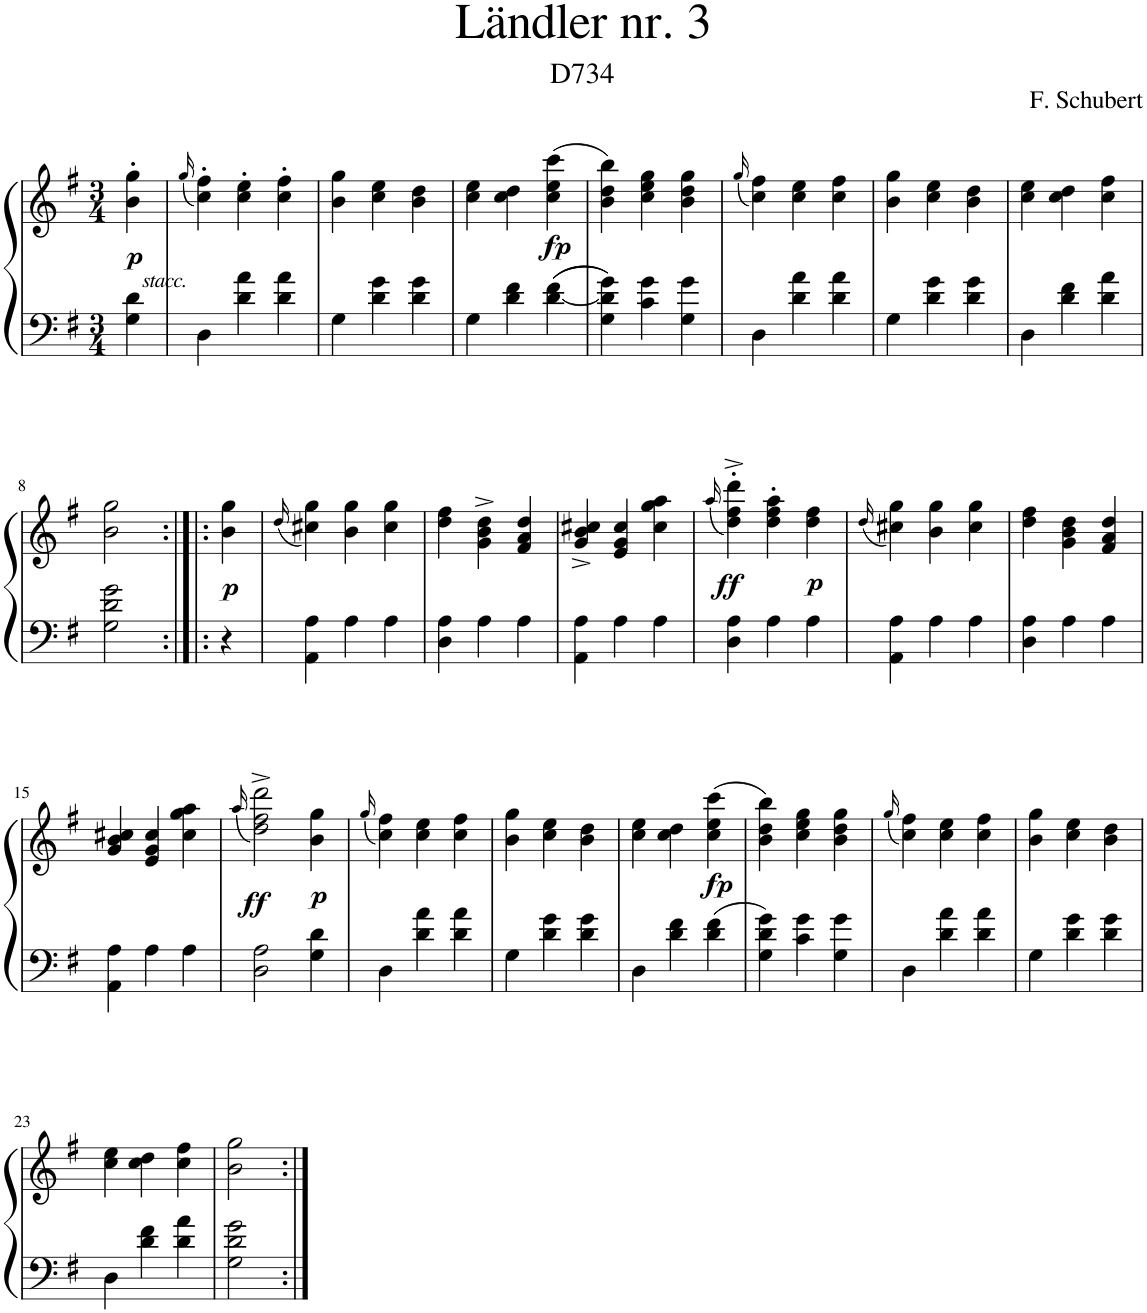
**kern	**kern	**dynam
*part1	*part1	*part1
*staff2	*staff1	*staff1/2
*I"Piano	*	*
*I'Pno.	*	*
*clefF4	*clefG2	*
*k[f#]	*k[f#]	*
*M3/4	*M3/4	*
=	=	=
!	!LO:TX:b:i:t=stacc.	!
!	!	!LO:DY:b
4G\ 4d\	4b\' 4gg\'	p
=1	=1	=1
.	(16qgg/	.
4D\	4cc\' 4ff#\')	.
4d\ 4a\	4cc\' 4ee\'	.
4d\ 4a\	4cc\' 4ff#\'	.
=2	=2	=2
4G\	4b\ 4gg\	.
4d\ 4g\	4cc\ 4ee\	.
4d\ 4g\	4b\ 4dd\	.
=3	=3	=3
4G\	4cc\ 4ee\	.
4d\ 4f#\	4cc\ 4dd\	.
!	!	!LO:DY:b
[4d\ 4f#\	(4cc\ 4ee\ 4ccc\	fp
=4	=4	=4
4G\ 4d\] 4g\	4b\ 4dd\ 4bb\)	.
4c\ 4g\	4cc\ 4ee\ 4gg\	.
4G\ 4g\	4b\ 4dd\ 4gg\	.
=5	=5	=5
.	(16qgg/	.
4D\	4cc\ 4ff#\)	.
4d\ 4a\	4cc\ 4ee\	.
4d\ 4a\	4cc\ 4ff#\	.
=6	=6	=6
4G\	4b\ 4gg\	.
4d\ 4g\	4cc\ 4ee\	.
4d\ 4g\	4b\ 4dd\	.
=7	=7	=7
4D\	4cc\ 4ee\	.
4d\ 4f#\	4cc\ 4dd\	.
4d\ 4a\	4cc\ 4ff#\	.
!!LO:LB:g=z
=8	=8	=8
2G\ 2d\ 2g\	2b\ 2gg\	.
=8X1:|!|:	=8X1:|!|:	=8X1:|!|:
!	!	!LO:DY:b
4r	4b\ 4gg\	p
=9	=9	=9
.	(16qdd/	.
4AA\ 4A\	4cc#X\ 4gg\)	.
4A\	4b\ 4gg\	.
4A\	4cc#\ 4gg\	.
=10	=10	=10
4D\ 4A\	4dd\ 4ff#\	.
4A\	4g\^ 4b\^ 4dd\^	.
4A\	4f#/ 4a/ 4dd/	.
=11	=11	=11
4AA\ 4A\	4g/^ 4b/^ 4cc#X/^	.
4A\	4e/ 4g/ 4cc#/	.
4A\	4cc#\ 4gg\ 4aa\	.
=12	=12	=12
.	(16qaa/	.
!	!	!LO:DY:b
4D\ 4A\	4dd\'^ 4ff#\'^ 4ddd\'^)	ff
4A\	4dd\' 4ff#\' 4aa\'	.
!	!	!LO:DY:b
4A\	4dd\ 4ff#\	p
=13	=13	=13
.	(16qdd/	.
4AA\ 4A\	4cc#X\ 4gg\)	.
4A\	4b\ 4gg\	.
4A\	4cc#\ 4gg\	.
=14	=14	=14
4D\ 4A\	4dd\ 4ff#\	.
4A\	4g\ 4b\ 4dd\	.
4A\	4f#/ 4a/ 4dd/	.
!!LO:LB:g=z
=15	=15	=15
4AA\ 4A\	4g/ 4b/ 4cc#X/	.
4A\	4e/ 4g/ 4cc#/	.
4A\	4cc#\ 4gg\ 4aa\	.
=16	=16	=16
.	(16qaa/	.
!	!	!LO:DY:b
2D\ 2A\	2dd\^ 2ff#\^ 2ddd\^)	ff
!	!	!LO:DY:b
4G\ 4d\	4b\ 4gg\	p
=17	=17	=17
.	(16qgg/	.
4D\	4cc\ 4ff#\)	.
4d\ 4a\	4cc\ 4ee\	.
4d\ 4a\	4cc\ 4ff#\	.
=18	=18	=18
4G\	4b\ 4gg\	.
4d\ 4g\	4cc\ 4ee\	.
4d\ 4g\	4b\ 4dd\	.
=19	=19	=19
4D\	4cc\ 4ee\	.
4d\ 4f#\	4cc\ 4dd\	.
!	!	!LO:DY:b
4d\ 4f#\	(4cc\ 4ee\ 4ccc\	fp
=20	=20	=20
4G\ 4d\ 4g\	4b\ 4dd\ 4bb\)	.
4c\ 4g\	4cc\ 4ee\ 4gg\	.
4G\ 4g\	4b\ 4dd\ 4gg\	.
=21	=21	=21
.	(16qgg/	.
4D\	4cc\ 4ff#\)	.
4d\ 4a\	4cc\ 4ee\	.
4d\ 4a\	4cc\ 4ff#\	.
=22	=22	=22
4G\	4b\ 4gg\	.
4d\ 4g\	4cc\ 4ee\	.
4d\ 4g\	4b\ 4dd\	.
!!LO:LB:g=z
=23	=23	=23
4D\	4cc\ 4ee\	.
4d\ 4f#\	4cc\ 4dd\	.
4d\ 4a\	4cc\ 4ff#\	.
=24	=24	=24
2G\ 2d\ 2g\	2b\ 2gg\	.
=:|!	=:|!	=:|!
*-	*-	*-
